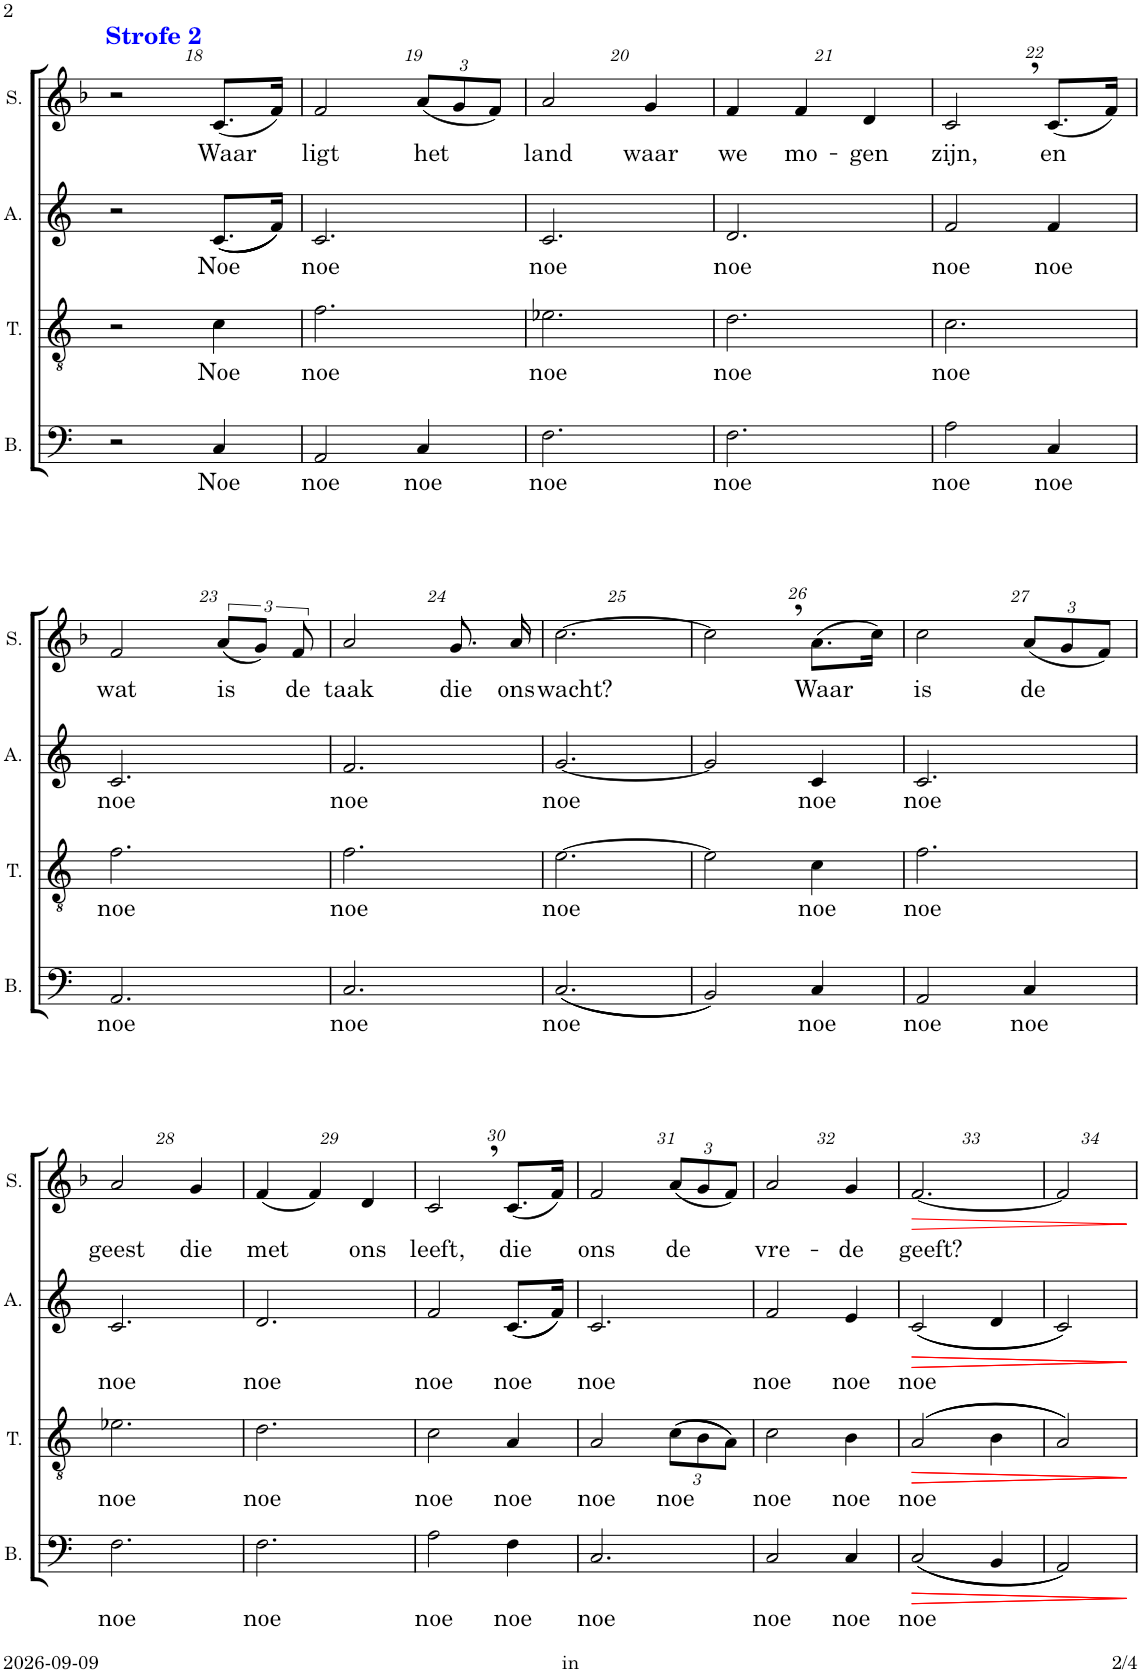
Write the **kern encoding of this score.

**kern	**text	**dynam	**kern	**text	**dynam	**kern	**text	**dynam	**kern	**text	**dynam
*part4	*part4	*part4	*part3	*part3	*part3	*part2	*part2	*part2	*part1	*part1	*part1
*staff4	*staff4	*staff4	*staff3	*staff3	*staff3	*staff2	*staff2	*staff2	*staff1	*staff1	*staff1
*I"Bass	*	*	*I"Tenor	*	*	*I"Alto	*	*	*I"Soprano	*	*
*I'B.	*	*	*I'T.	*	*	*I'A.	*	*	*I'S.	*	*
!!LO:PB:g=z
*clefF4	*	*	*clefGv2	*	*	*clefG2	*	*	*clefG2	*	*
*k[]	*	*	*k[]	*	*	*k[]	*	*	*k[b-]	*	*
*M3/4	*	*	*M3/4	*	*	*M3/4	*	*	*M3/4	*	*
=18	=18	=18	=18	=18	=18	=18	=18	=18	=18	=18	=18
2r	.	.	2r	.	.	2r	.	.	2r	.	.
!	!	!	!	!	!	!	!	!	!LO:TX:a:B:color=#0000FF:t=Strofe 2	!	!
!	!LO:LY:b	!	!	!LO:LY:b	!	!	!LO:LY:b	!	!	!LO:LY:b	!
4C/	Noe	.	4c\	Noe	.	(((8.c/L	Noe	.	(8.c/L	Waar	.
.	.	.	.	.	.	16f/Jk)))	.	.	16f/Jk)	.	.
=19	=19	=19	=19	=19	=19	=19	=19	=19	=19	=19	=19
!	!LO:LY:b	!	!	!LO:LY:b	!	!	!LO:LY:b	!	!	!LO:LY:b	!
2AA/	noe	.	2.f\	noe	.	2.c/	noe	.	2f/	ligt	.
!	!LO:LY:b	!	!	!	!	!	!	!	!	!	!
*	*	*	*	*	*	*	*	*	*Xbrackettup	*	*
!	!	!	!	!	!	!	!	!	!	!LO:LY:b	!
4C/	noe	.	.	.	.	.	.	.	(12a/L	het	.
.	.	.	.	.	.	.	.	.	12g/	.	.
.	.	.	.	.	.	.	.	.	12f/J)	.	.
=20	=20	=20	=20	=20	=20	=20	=20	=20	=20	=20	=20
!	!LO:LY:b	!	!	!LO:LY:b	!	!	!LO:LY:b	!	!	!LO:LY:b	!
2.F\	noe	.	2.e-X\	noe	.	2.c/	noe	.	2a/	land	.
!	!	!	!	!	!	!	!	!	!	!LO:LY:b	!
.	.	.	.	.	.	.	.	.	4g/	waar	.
=21	=21	=21	=21	=21	=21	=21	=21	=21	=21	=21	=21
!	!LO:LY:b	!	!	!LO:LY:b	!	!	!LO:LY:b	!	!	!LO:LY:b	!
2.F\	noe	.	2.d\	noe	.	2.d/	noe	.	4f/	we	.
!	!	!	!	!	!	!	!	!	!	!LO:LY:b	!
.	.	.	.	.	.	.	.	.	4f/	mo-	.
!	!	!	!	!	!	!	!	!	!	!LO:LY:b	!
.	.	.	.	.	.	.	.	.	4d/	-gen	.
=22	=22	=22	=22	=22	=22	=22	=22	=22	=22	=22	=22
!	!LO:LY:b	!	!	!LO:LY:b	!	!	!LO:LY:b	!	!	!LO:LY:b	!
2A\	noe	.	2.c\	noe	.	2f/	noe	.	2c,/	zijn,	.
!	!LO:LY:b	!	!	!	!	!	!LO:LY:b	!	!	!LO:LY:b	!
4C/	noe	.	.	.	.	4f/	noe	.	(8.c/L	en	.
.	.	.	.	.	.	.	.	.	16f/Jk)	.	.
!!LO:LB:g=z
=23	=23	=23	=23	=23	=23	=23	=23	=23	=23	=23	=23
!	!LO:LY:b	!	!	!LO:LY:b	!	!	!LO:LY:b	!	!	!LO:LY:b	!
2.AA/	noe	.	2.f\	noe	.	2.c/	noe	.	2f/	wat	.
*	*	*	*	*	*	*	*	*	*brackettup	*	*
!	!	!	!	!	!	!	!	!	!	!LO:LY:b	!
.	.	.	.	.	.	.	.	.	(12a/L	is	.
.	.	.	.	.	.	.	.	.	12g/J)	.	.
!	!	!	!	!	!	!	!	!	!	!LO:LY:b	!
.	.	.	.	.	.	.	.	.	12f/	de	.
=24	=24	=24	=24	=24	=24	=24	=24	=24	=24	=24	=24
!	!LO:LY:b	!	!	!LO:LY:b	!	!	!LO:LY:b	!	!	!LO:LY:b	!
2.C/	noe	.	2.f\	noe	.	2.f/	noe	.	2a/	taak	.
!	!	!	!	!	!	!	!	!	!	!LO:LY:b	!
.	.	.	.	.	.	.	.	.	8.g/	die	.
!	!	!	!	!	!	!	!	!	!	!LO:LY:b	!
.	.	.	.	.	.	.	.	.	16a/	ons	.
=25	=25	=25	=25	=25	=25	=25	=25	=25	=25	=25	=25
!	!LO:LY:b	!	!	!LO:LY:b	!	!	!LO:LY:b	!	!	!LO:LY:b	!
((2.C/	noe	.	[2.e\	noe	.	[2.g/	noe	.	[2.cc\	wacht?	.
=26	=26	=26	=26	=26	=26	=26	=26	=26	=26	=26	=26
2BB/))	.	.	2e\]	.	.	2g/]	.	.	2cc,\]	.	.
!	!LO:LY:b	!	!	!LO:LY:b	!	!	!LO:LY:b	!	!	!LO:LY:b	!
4C/	noe	.	4c\	noe	.	4c/	noe	.	(8.a\L	Waar	.
.	.	.	.	.	.	.	.	.	16cc\Jk)	.	.
=27	=27	=27	=27	=27	=27	=27	=27	=27	=27	=27	=27
!	!LO:LY:b	!	!	!LO:LY:b	!	!	!LO:LY:b	!	!	!LO:LY:b	!
2AA/	noe	.	2.f\	noe	.	2.c/	noe	.	2cc\	is	.
!	!LO:LY:b	!	!	!	!	!	!	!	!	!	!
*	*	*	*	*	*	*	*	*	*Xbrackettup	*	*
!	!	!	!	!	!	!	!	!	!	!LO:LY:b	!
4C/	noe	.	.	.	.	.	.	.	(12a/L	de	.
.	.	.	.	.	.	.	.	.	12g/	.	.
.	.	.	.	.	.	.	.	.	12f/J)	.	.
!!LO:LB:g=z
=28	=28	=28	=28	=28	=28	=28	=28	=28	=28	=28	=28
!	!LO:LY:b	!	!	!LO:LY:b	!	!	!LO:LY:b	!	!	!LO:LY:b	!
2.F\	noe	.	2.e-X\	noe	.	2.c/	noe	.	2a/	geest	.
!	!	!	!	!	!	!	!	!	!	!LO:LY:b	!
.	.	.	.	.	.	.	.	.	4g/	die	.
=29	=29	=29	=29	=29	=29	=29	=29	=29	=29	=29	=29
!	!LO:LY:b	!	!	!LO:LY:b	!	!	!LO:LY:b	!	!	!LO:LY:b	!
2.F\	noe	.	2.d\	noe	.	2.d/	noe	.	(4f/	met	.
.	.	.	.	.	.	.	.	.	4f/)	.	.
!	!	!	!	!	!	!	!	!	!	!LO:LY:b	!
.	.	.	.	.	.	.	.	.	4d/	ons	.
=30	=30	=30	=30	=30	=30	=30	=30	=30	=30	=30	=30
!	!LO:LY:b	!	!	!LO:LY:b	!	!	!LO:LY:b	!	!	!LO:LY:b	!
2A\	noe	.	2c\	noe	.	2f/	noe	.	2c,/	leeft,	.
!	!LO:LY:b	!	!	!LO:LY:b	!	!	!LO:LY:b	!	!	!LO:LY:b	!
4F\	noe	.	4A/	noe	.	((8.c/L	noe	.	(8.c/L	die	.
.	.	.	.	.	.	16f/Jk))	.	.	16f/Jk)	.	.
=31	=31	=31	=31	=31	=31	=31	=31	=31	=31	=31	=31
!	!LO:LY:b	!	!	!LO:LY:b	!	!	!LO:LY:b	!	!	!LO:LY:b	!
2.C/	noe	.	2A/	noe	.	2.c/	noe	.	2f/	ons	.
*	*	*	*Xbrackettup	*	*	*	*	*	*	*	*
!	!	!	!	!LO:LY:b	!	!	!	!	!	!LO:LY:b	!
.	.	.	((12c\L	noe	.	.	.	.	(12a/L	de	.
.	.	.	12B\	.	.	.	.	.	12g/	.	.
.	.	.	12A\J))	.	.	.	.	.	12f/J)	.	.
=32	=32	=32	=32	=32	=32	=32	=32	=32	=32	=32	=32
!	!LO:LY:b	!	!	!LO:LY:b	!	!	!LO:LY:b	!	!	!LO:LY:b	!
2C/	noe	.	2c\	noe	.	2f/	noe	.	2a/	vre-	.
!	!LO:LY:b	!	!	!LO:LY:b	!	!	!LO:LY:b	!	!	!LO:LY:b	!
4C/	noe	.	4B\	noe	.	4e/	noe	.	4g/	-de	.
=33	=33	=33	=33	=33	=33	=33	=33	=33	=33	=33	=33
!	!LO:LY:b	!LO:HP:b	!	!LO:LY:b	!LO:HP:b	!	!LO:LY:b	!LO:HP:b	!	!LO:LY:b	!LO:HP:b
((2C/	noe	>	((2A/	noe	>	((2c/	noe	>	[2.f/	geeft?	>
!	!	!LO:HP:b	!	!	!LO:HP:b	!	!	!LO:HP:b	!	!	!
4BB/	.	>	4B\	.	>	4d/	.	>	.	.	.
=34	=34	=34	=34	=34	=34	=34	=34	=34	=34	=34	=34
2AA/))	.	.	2A/))	.	.	2c/))	.	.	2f/]	.	.
.	.	] ]	.	.	] ]	.	.	] ]	.	.	]
=	=	=	=	=	=	=	=	=	=	=	=
*-	*-	*-	*-	*-	*-	*-	*-	*-	*-	*-	*-
